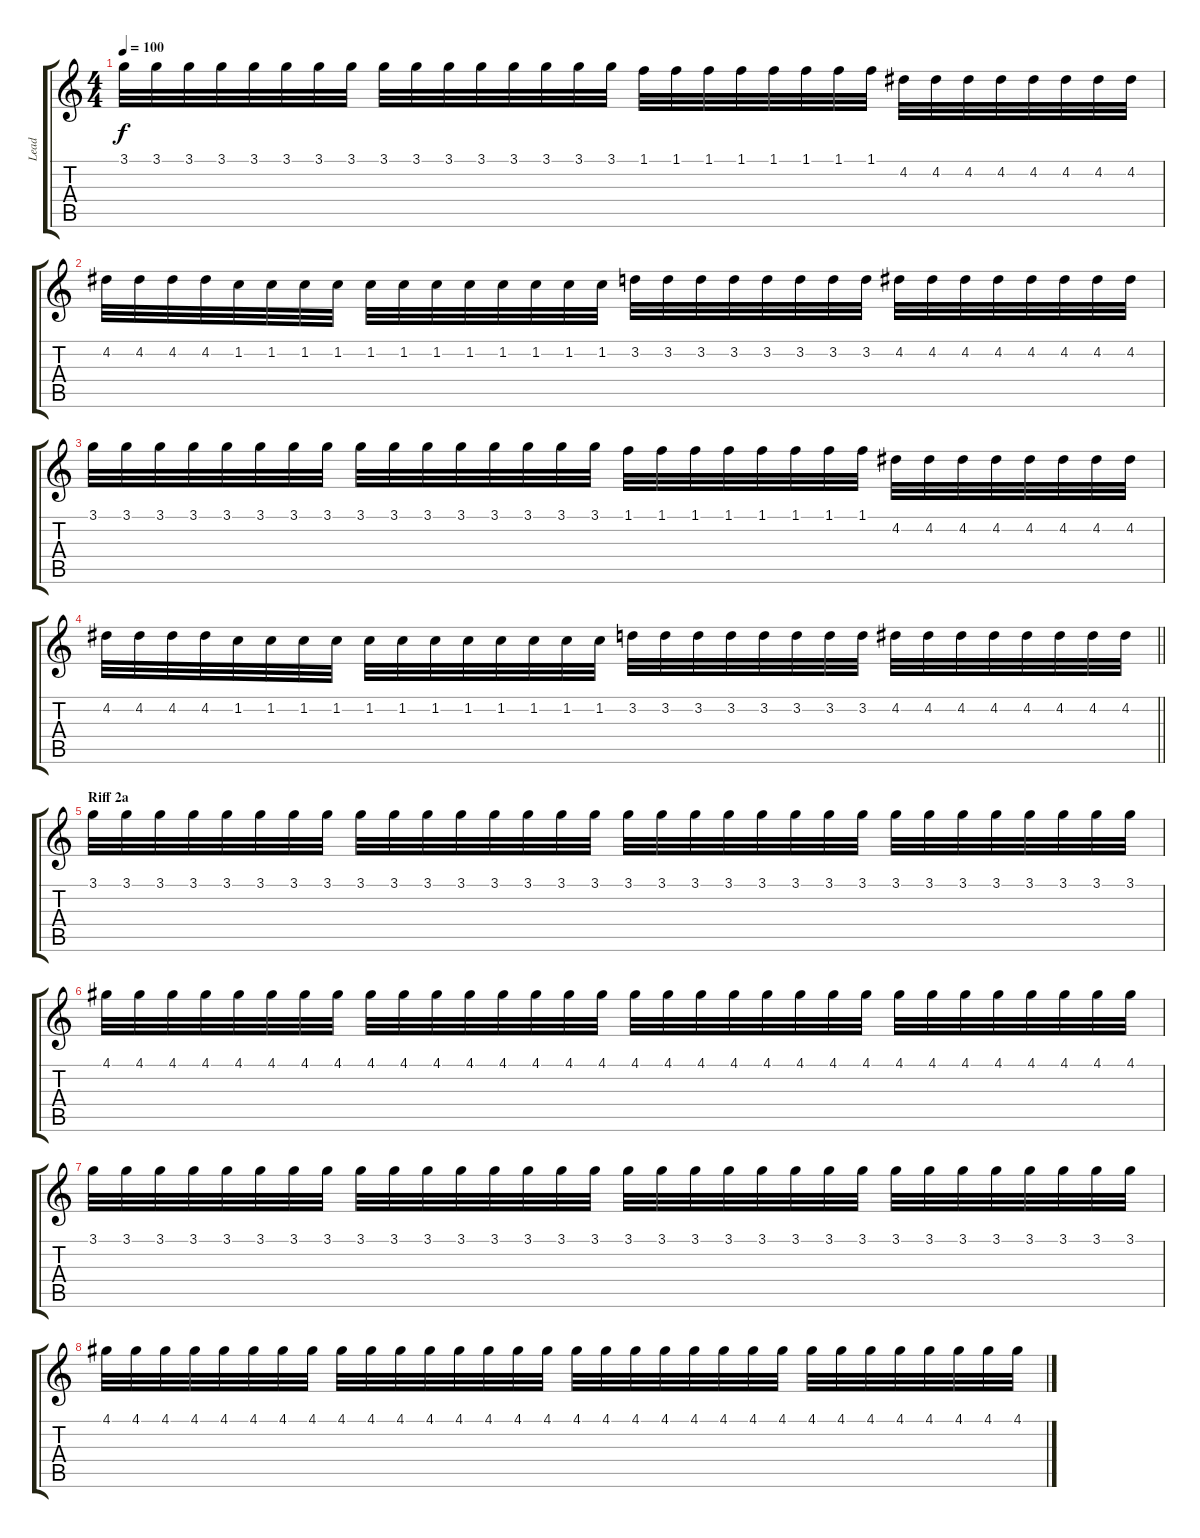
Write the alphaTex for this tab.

\track ("Lead" "Lead") {instrument distortionguitar}
\staff {score tabs}
\tuning (E4 B3 G3 D3 A2 E2) {hide}
\ts (4 4)
\tempo 100
\clef g2
\ks c
3.1.32{dy f} 3.1.32 3.1.32 3.1.32 3.1.32 3.1.32 3.1.32 3.1.32 3.1.32 3.1.32 3.1.32 3.1.32 3.1.32 3.1.32 3.1.32 3.1.32 1.1.32 1.1.32 1.1.32 1.1.32 1.1.32 1.1.32 1.1.32 1.1.32 4.2.32 4.2.32 4.2.32 4.2.32 4.2.32 4.2.32 4.2.32 4.2.32 |
4.2.32 4.2.32 4.2.32 4.2.32 1.2.32 1.2.32 1.2.32 1.2.32 1.2.32 1.2.32 1.2.32 1.2.32 1.2.32 1.2.32 1.2.32 1.2.32 3.2.32 3.2.32 3.2.32 3.2.32 3.2.32 3.2.32 3.2.32 3.2.32 4.2.32 4.2.32 4.2.32 4.2.32 4.2.32 4.2.32 4.2.32 4.2.32 |
3.1.32 3.1.32 3.1.32 3.1.32 3.1.32 3.1.32 3.1.32 3.1.32 3.1.32 3.1.32 3.1.32 3.1.32 3.1.32 3.1.32 3.1.32 3.1.32 1.1.32 1.1.32 1.1.32 1.1.32 1.1.32 1.1.32 1.1.32 1.1.32 4.2.32 4.2.32 4.2.32 4.2.32 4.2.32 4.2.32 4.2.32 4.2.32 |
\barLineRight lightlight
4.2.32 4.2.32 4.2.32 4.2.32 1.2.32 1.2.32 1.2.32 1.2.32 1.2.32 1.2.32 1.2.32 1.2.32 1.2.32 1.2.32 1.2.32 1.2.32 3.2.32 3.2.32 3.2.32 3.2.32 3.2.32 3.2.32 3.2.32 3.2.32 4.2.32 4.2.32 4.2.32 4.2.32 4.2.32 4.2.32 4.2.32 4.2.32 |
\section ("" "Riff 2a")
3.1.32 3.1.32 3.1.32 3.1.32 3.1.32 3.1.32 3.1.32 3.1.32 3.1.32 3.1.32 3.1.32 3.1.32 3.1.32 3.1.32 3.1.32 3.1.32 3.1.32 3.1.32 3.1.32 3.1.32 3.1.32 3.1.32 3.1.32 3.1.32 3.1.32 3.1.32 3.1.32 3.1.32 3.1.32 3.1.32 3.1.32 3.1.32 |
4.1.32 4.1.32 4.1.32 4.1.32 4.1.32 4.1.32 4.1.32 4.1.32 4.1.32 4.1.32 4.1.32 4.1.32 4.1.32 4.1.32 4.1.32 4.1.32 4.1.32 4.1.32 4.1.32 4.1.32 4.1.32 4.1.32 4.1.32 4.1.32 4.1.32 4.1.32 4.1.32 4.1.32 4.1.32 4.1.32 4.1.32 4.1.32 |
3.1.32 3.1.32 3.1.32 3.1.32 3.1.32 3.1.32 3.1.32 3.1.32 3.1.32 3.1.32 3.1.32 3.1.32 3.1.32 3.1.32 3.1.32 3.1.32 3.1.32 3.1.32 3.1.32 3.1.32 3.1.32 3.1.32 3.1.32 3.1.32 3.1.32 3.1.32 3.1.32 3.1.32 3.1.32 3.1.32 3.1.32 3.1.32 |
4.1.32 4.1.32 4.1.32 4.1.32 4.1.32 4.1.32 4.1.32 4.1.32 4.1.32 4.1.32 4.1.32 4.1.32 4.1.32 4.1.32 4.1.32 4.1.32 4.1.32 4.1.32 4.1.32 4.1.32 4.1.32 4.1.32 4.1.32 4.1.32 4.1.32 4.1.32 4.1.32 4.1.32 4.1.32 4.1.32 4.1.32 4.1.32
